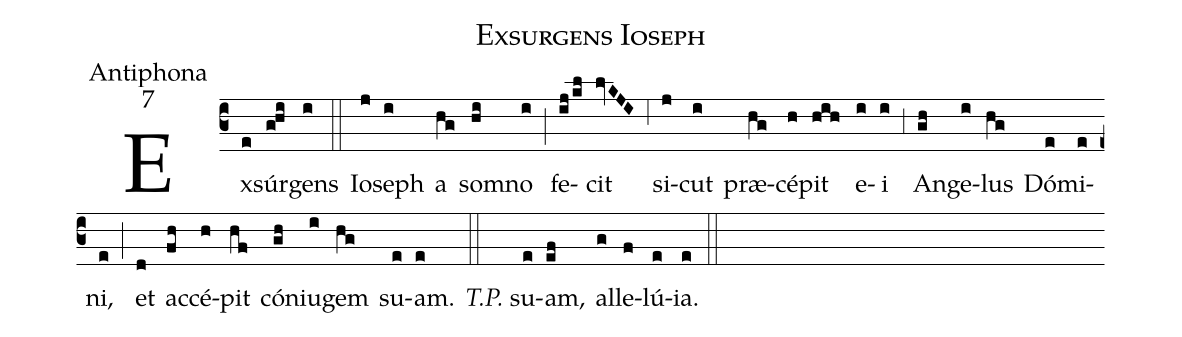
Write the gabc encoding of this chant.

name:Exsurgens Ioseph;
office-part:Antiphona;
mode:7;
%%
(c3) Ex(e)súr(g!hi)gens(i) (::)
Io(j)seph(i) a(hg) som(hi)no(i) (;) fe(ij/kl)cit(lvKJI) (,6) si(j)cut(i) præ(hg)cé(h)pit(hih) e(i)i(i) (,3) An(gh)ge(i)lus(hg) Dó(e)mi(e)ni,(e) (;) et(d) ac(fh)cé(h)pit(hf) cón(gh)iu(i)gem(hg) su(e)am.(e) (::) <i>T.P.</i> su(e)am,(ef) al(g)le(f)lú(e)ia.(e) (::)
